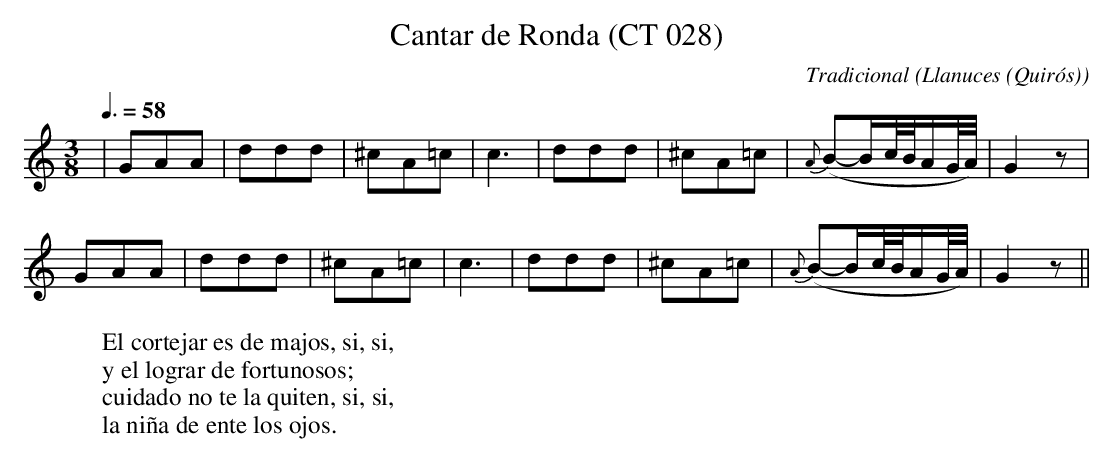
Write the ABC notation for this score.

X:1
T:Cantar de Ronda (CT 028)
C:Tradicional
O:Llanuces (Quirós)
M:3/8
L:1/8
Q:3/8=58
W:El cortejar es de majos, si, si,
W:y el lograr de fortunosos;
W:cuidado no te la quiten, si, si,
W:la niña de ente los ojos.
K:C
|GAA|ddd|^cA=c|c3|ddd|^cA=c|{A}(B-B/c//B//A/G//A//)|G2 z|
GAA|ddd|^cA=c|c3|ddd|^cA=c|{A}(B-B/c//B//A/G//A//)|G2 z||
